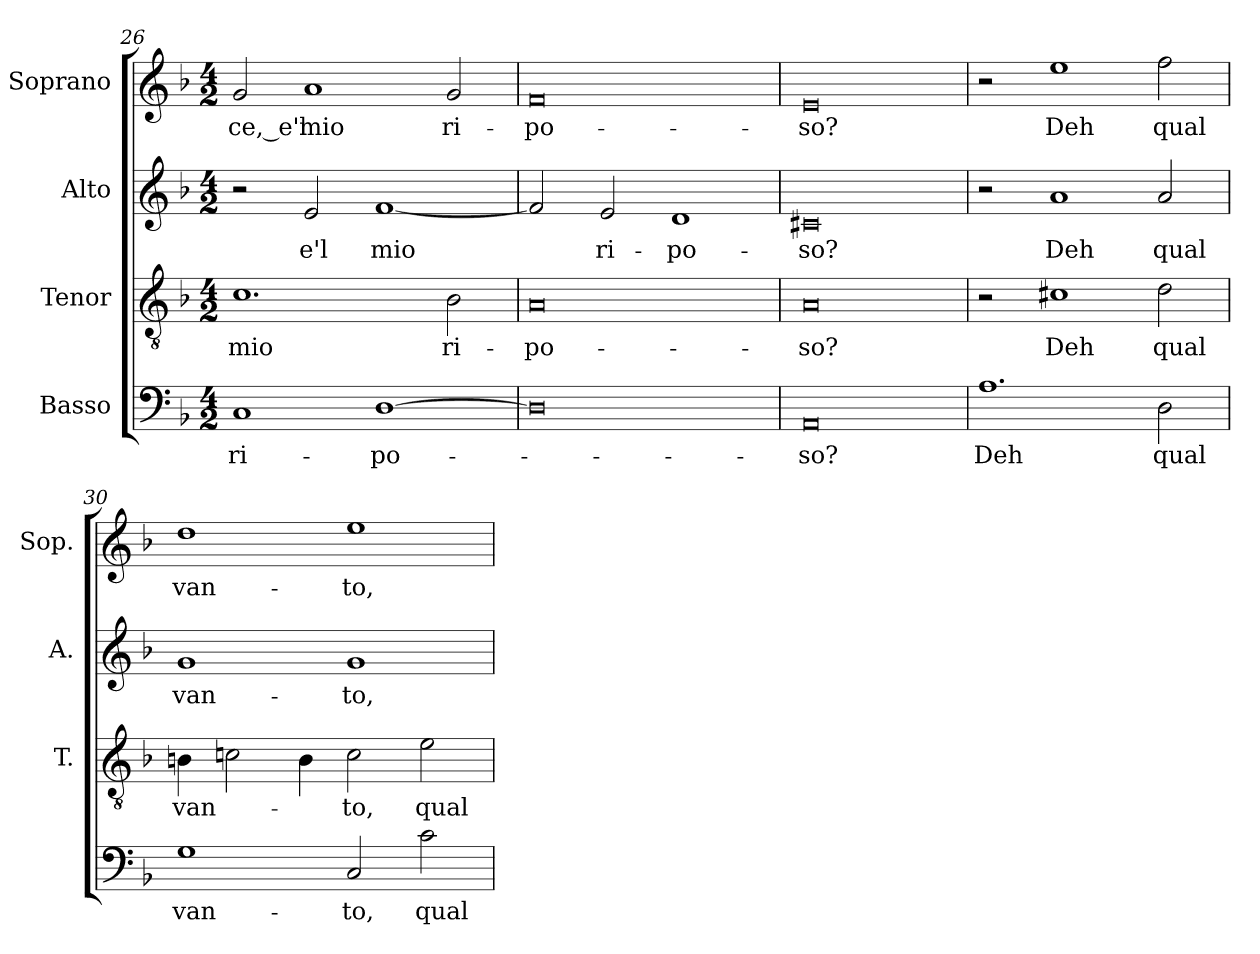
**kern	**text	**kern	**text	**kern	**text	**kern	**text
*part4	*part4	*part3	*part3	*part2	*part2	*part1	*part1
*staff4	*staff4	*staff3	*staff3	*staff2	*staff2	*staff1	*staff1
*I"Basso	*	*I"Tenor	*	*I"Alto	*	*I"Soprano	*
*	*	*I'T.	*	*I'A.	*	*I'Sop.	*
*clefF4	*	*clefGv2	*	*clefG2	*	*clefG2	*
*	*	*ITrd7c12	*	*	*	*	*
*k[b-]	*	*k[b-]	*	*k[b-]	*	*k[b-]	*
*F:	*	*F:	*	*F:	*	*F:	*
*M4/2	*	*M4/2	*	*M4/2	*	*M4/2	*
=26	=26	=26	=26	=26	=26	=26	=26
!	!LO:LY:b:color=#000000	!	!	!	!	!	!
!	!	!	!LO:LY:b:color=#000000	!	!	!	!
!	!	!	!	!	!	!	!LO:LY:b:color=#000000
1Ci	ri-	1.Ci	mio	2r	.	2gi/	-ce,_e'l
!	!	!	!	!	!LO:LY:b:color=#000000	!	!
!	!	!	!	!	!	!	!LO:LY:b:color=#000000
.	.	.	.	2ei/	e'l	1ai	mio
!	!LO:LY:b:color=#000000	!	!	!	!	!	!
!	!	!	!	!	!LO:LY:b:color=#000000	!	!
[>1Di	-po-	.	.	[<1fi	mio	.	.
!	!	!	!LO:LY:b:color=#000000	!	!	!	!
!	!	!	!	!	!	!	!LO:LY:b:color=#000000
.	.	2BB-i\	ri-	.	.	2gi/	ri-
!!LO:LB:g=z
=27	=27	=27	=27	=27	=27	=27	=27
!	!	!	!LO:LY:b:color=#000000	!	!	!	!
!	!	!	!	!	!	!	!LO:LY:b:color=#000000
0Di]	.	0AAi	-po-	2fi/]	.	0fi	-po-
!	!	!	!	!	!LO:LY:b:color=#000000	!	!
.	.	.	.	2ei/	ri-	.	.
!	!	!	!	!	!LO:LY:b:color=#000000	!	!
.	.	.	.	1di	-po-	.	.
=28	=28	=28	=28	=28	=28	=28	=28
!	!LO:LY:b:color=#000000	!	!	!	!	!	!
!	!	!	!LO:LY:b:color=#000000	!	!	!	!
!	!	!	!	!	!LO:LY:b:color=#000000	!	!
!	!	!	!	!	!	!	!LO:LY:b:color=#000000
0AAi	-so?	0AAi	-so?	0c#Xi	-so?	0ei	-so?
=29	=29	=29	=29	=29	=29	=29	=29
!	!LO:LY:b:color=#000000	!	!	!	!	!	!
1.Ai	Deh	2r	.	2r	.	2r	.
!	!	!	!LO:LY:b:color=#000000	!	!	!	!
!	!	!	!	!	!LO:LY:b:color=#000000	!	!
!	!	!	!	!	!	!	!LO:LY:b:color=#000000
.	.	1C#Xi	Deh	1ai	Deh	1eei	Deh
!	!LO:LY:b:color=#000000	!	!	!	!	!	!
!	!	!	!LO:LY:b:color=#000000	!	!	!	!
!	!	!	!	!	!LO:LY:b:color=#000000	!	!
!	!	!	!	!	!	!	!LO:LY:b:color=#000000
2Di\	qual	2Di\	qual	2ai/	qual	2ffi\	qual
=30	=30	=30	=30	=30	=30	=30	=30
!	!LO:LY:b:color=#000000	!	!	!	!	!	!
!	!	!	!LO:LY:b:color=#000000	!	!	!	!
!	!	!	!	!	!LO:LY:b:color=#000000	!	!
!	!	!	!	!	!	!	!LO:LY:b:color=#000000
1Gi	van-	4BBni\	van-	1gi	van-	1ddi	van-
.	.	2Cni\	.	.	.	.	.
.	.	4BBi\	.	.	.	.	.
!	!LO:LY:b:color=#000000	!	!	!	!	!	!
!	!	!	!LO:LY:b:color=#000000	!	!	!	!
!	!	!	!	!	!LO:LY:b:color=#000000	!	!
!	!	!	!	!	!	!	!LO:LY:b:color=#000000
2Ci/	-to,	2Ci\	-to,	1gi	-to,	1eei	-to,
!	!LO:LY:b:color=#000000	!	!	!	!	!	!
!	!	!	!LO:LY:b:color=#000000	!	!	!	!
2ci\	qual	2Ei\	qual	.	.	.	.
=	=	=	=	=	=	=	=
*-	*-	*-	*-	*-	*-	*-	*-
